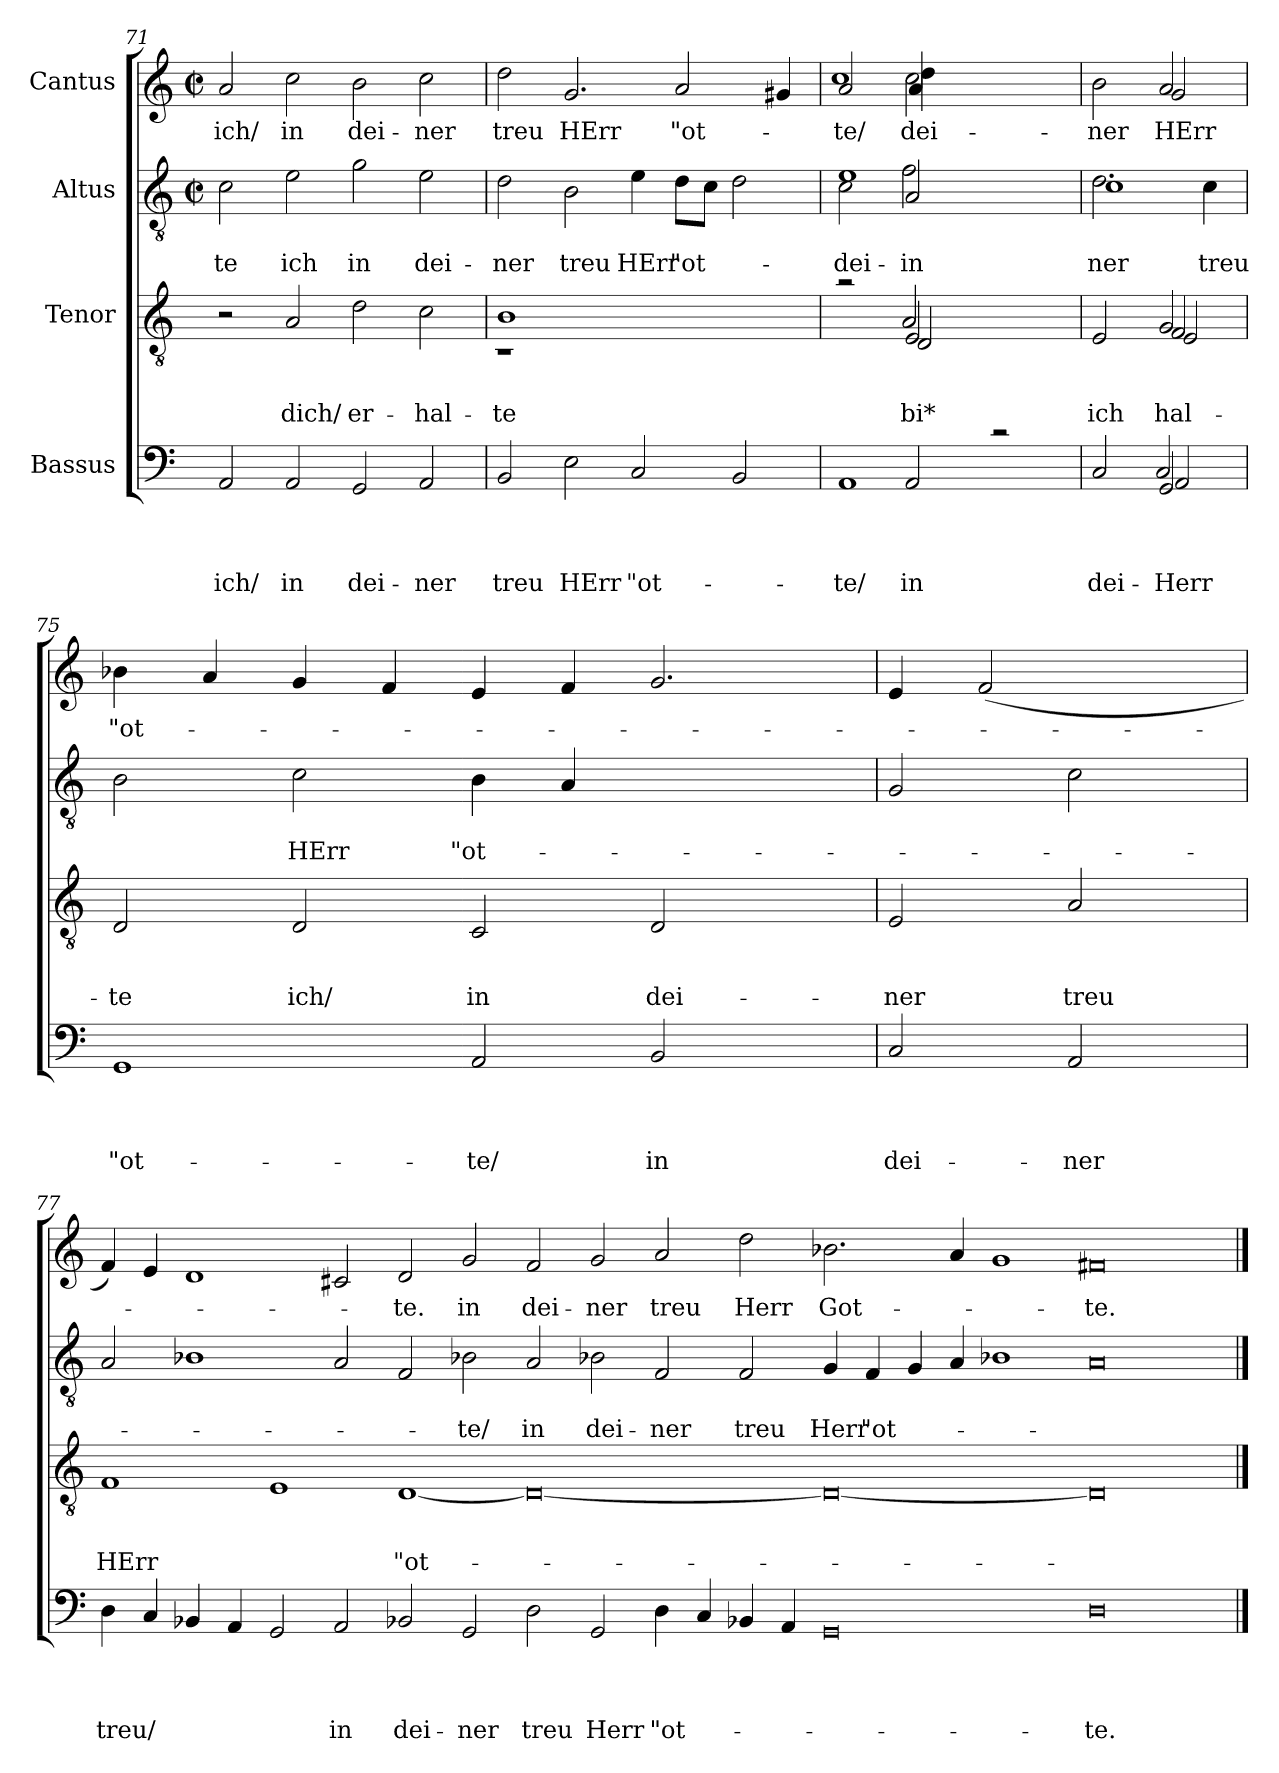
**kern	**text	**text	**text	**text	**kern	**text	**text	**text	**kern	**text	**text	**kern	**text
*part4	*part4	*part4	*part4	*part4	*part3	*part3	*part3	*part3	*part2	*part2	*part2	*part1	*part1
*staff4	*staff4	*staff4	*staff4	*staff4	*staff3	*staff3	*staff3	*staff3	*staff2	*staff2	*staff2	*staff1	*staff1
*I"Bassus	*	*	*	*	*I"Tenor	*	*	*	*I"Altus	*	*	*I"Cantus	*
*clefF4	*	*	*	*	*clefGv2	*	*	*	*clefGv2	*	*	*clefG2	*
*k[]	*	*	*	*	*k[]	*	*	*	*k[]	*	*	*k[]	*
*C:	*	*	*	*	*C:	*	*	*	*C:	*	*	*C:	*
*	*	*	*	*	*	*	*	*	*M2/2	*	*	*M2/2	*
*	*	*	*	*	*	*	*	*	*met(c|)	*	*	*met(c|)	*
=71	=71	=71	=71	=71	=71	=71	=71	=71	=71	=71	=71	=71	=71
!	!	!	!	!LO:LY:b	!	!	!	!	!	!	!LO:LY:b	!	!LO:LY:b
2AA/	.	.	.	ich/	2r	.	.	.	2c\	.	-te	2a/	ich/
!	!	!	!	!LO:LY:b	!	!	!	!LO:LY:b	!	!	!LO:LY:b	!	!LO:LY:b
2AA/	.	.	.	in	2A/	.	.	dich/	2e\	.	ich	2cc\	in
!	!	!	!	!LO:LY:b	!	!	!	!LO:LY:b	!	!	!LO:LY:b	!	!LO:LY:b
2GG/	.	.	.	dei-	2d\	.	.	er-	2g\	.	in	2b\	dei-
!	!	!	!	!LO:LY:b	!	!	!	!LO:LY:b	!	!	!LO:LY:b	!	!LO:LY:b
2AA/	.	.	.	-ner	2c\	.	.	-hal-	2e\	.	dei-	2cc\	-ner
=72	=72	=72	=72	=72	=72	=72	=72	=72	=72	=72	=72	=72	=72
*	*	*	*	*	*^	*	*	*	*	*	*	*	*
!	!	!	!	!LO:LY:b	!	!LO:N:vis=1	!	!	!LO:LY:b	!	!	!LO:LY:b	!	!LO:LY:b
2BB/	.	.	.	treu	1B	0rC	.	.	-te	2d\	.	-ner	2dd\	treu
!	!	!	!	!LO:LY:b	!	!	!	!	!	!	!	!LO:LY:b	!	!LO:LY:b
2E\	.	.	.	HErr	.	.	.	.	.	2B\	.	treu	2.g/	HErr
!	!	!	!	!LO:LY:b	!	!	!	!	!	!	!	!LO:LY:b	!	!
2C/	.	.	.	"ot-	1ryy	.	.	.	.	4e\	.	HErr	.	.
!	!	!	!	!	!	!	!	!	!	!	!	!LO:LY:b	!	!LO:LY:b
.	.	.	.	.	.	.	.	.	.	8d\L	.	"ot-	2a/	"ot-
.	.	.	.	.	.	.	.	.	.	8c\J	.	.	.	.
2BB/	.	.	.	.	.	.	.	.	.	2d\	.	.	.	.
.	.	.	.	.	.	.	.	.	.	.	.	.	4g#X/	.
*	*	*	*	*	*v	*v	*	*	*	*	*	*	*	*
!!LO:LB:g=z
=73	=73	=73	=73	=73	=73	=73	=73	=73	=73	=73	=73	=73	=73
!	!	!	!	!LO:LY:b	!	!	!	!	!	!	!LO:LY:b	!	!LO:LY:b
*^	*	*	*	*	*^	*	*	*	*^	*	*	*^	*
*	*	*	*	*	*	*	*^	*	*	*	*	*^	*	*	*	*^	*
*	*	*	*	*	*	*	*	*	*	*	*	*	*	*	*	*	*	*	*^	*
1AA	2ryy	.	.	.	-te/	2ra	2ryy	2ryy	.	.	.	2c\	2ryy	1e	.	dei-	2a/	2ryy	2ryy	1cc	-te/
!	!	!	!	!	!LO:LY:b	!	!	!	!	!	!LO:LY:b	!	!	!	!	!	!	!	!	!	!
!	!	!	!	!	!	!	!	!	!	!	!LO:LY:b	!	!	!	!	!	!	!	!	!	!
!	!	!	!	!	!	!	!	!	!	!	!LO:LY:b	!	!	!	!	!LO:LY:b	!	!	!	!	!
!	!	!	!	!	!	!	!	!	!	!	!	!	!	!	!	!LO:LY:b	!	!	!	!	!LO:LY:b
!	!	!	!	!	!	!	!	!	!	!	!	!	!	!	!	!	!	!	!	!	!LO:LY:b
.	2AA/	.	.	.	in	2E/	2D/	2A/	.	.	bi*	2A/	2f\	.	.	in	2cc\	4dd\	4a/	.	dei-
.	.	.	.	.	.	.	.	.	.	.	.	.	.	.	.	.	.	2ryy	2ryy	.	.
2rc	2ryy	.	.	.	.	2ryy	2ryy	2ryy	.	.	.	2ryy	2ryy	2ryy	.	.	2ryy	.	.	2ryy	.
.	.	.	.	.	.	.	.	.	.	.	.	.	.	.	.	.	.	4ryy	4ryy	.	.
*	*	*	*	*	*	*	*	*	*	*	*	*v	*v	*v	*	*	*	*	*	*	*
*v	*v	*	*	*	*	*	*	*	*	*	*	*	*	*	*	*	*v	*v	*
=74	=74	=74	=74	=74	=74	=74	=74	=74	=74	=74	=74	=74	=74	=74	=74	=74	=74
!	!	!	!	!LO:LY:b	!	!	!	!	!	!LO:LY:b	!	!	!LO:LY:b	!	!	!	!LO:LY:b
*^	*	*	*	*	*	*	*	*	*	*	*^	*	*	*	*	*	*
*	*^	*	*	*	*	*	*	*	*	*	*	*	*	*	*	*	*v	*v	*
2C/	2ryy	2ryy	.	.	.	dei-	2E/	2ryy	2ryy	.	.	ich	2.d\	1c	.	-ner	2b\	2ryy	-ner
!	!	!	!	!	!	!LO:LY:b	!	!	!	!	!	!	!	!	!	!	!	!	!
!	!	!	!	!	!	!LO:LY:b	!	!	!	!	!	!	!	!	!	!	!	!	!
!	!	!	!	!	!	!LO:LY:b	!	!	!	!	!	!LO:LY:b	!	!	!	!	!	!	!
!	!	!	!	!	!	!	!	!	!	!	!	!LO:LY:b	!	!	!	!	!	!	!
!	!	!	!	!	!	!	!	!	!	!	!	!LO:LY:b	!	!	!	!	!	!	!LO:LY:b
!	!	!	!	!	!	!	!	!	!	!	!	!	!	!	!	!	!	!	!LO:LY:b
2GG/	2AA/	2C/	.	.	.	Herr	2G/	2F/	2E/	.	.	-hal-	.	.	.	.	2a/	2g/	HErr
!	!	!	!	!	!	!	!	!	!	!	!	!	!	!	!	!LO:LY:b	!	!	!
.	.	.	.	.	.	.	.	.	.	.	.	.	4c\	.	.	treu	.	.	.
*v	*v	*v	*	*	*	*	*	*	*	*	*	*	*v	*v	*	*	*v	*v	*
*	*	*	*	*	*v	*v	*v	*	*	*	*	*	*	*	*
=75	=75	=75	=75	=75	=75	=75	=75	=75	=75	=75	=75	=75	=75
!	!	!	!	!LO:LY:b	!	!	!	!LO:LY:b	!	!	!	!	!LO:LY:b
1GG	.	.	.	"ot-	2D/	.	.	-te	2B\	.	.	4b-X\	"ot-
.	.	.	.	.	.	.	.	.	.	.	.	4a/	.
!	!	!	!	!	!	!	!	!LO:LY:b	!	!	!LO:LY:b	!	!
.	.	.	.	.	2D/	.	.	ich/	2c\	.	HErr	4g/	.
.	.	.	.	.	.	.	.	.	.	.	.	4f/	.
!	!	!	!	!LO:LY:b	!	!	!	!LO:LY:b	!	!	!LO:LY:b	!	!
2AA/	.	.	.	-te/	2C/	.	.	in	4B\	.	"ot-	4e/	.
.	.	.	.	.	.	.	.	.	4A/	.	.	4f/	.
!	!	!	!	!LO:LY:b	!	!	!	!LO:LY:b	!	!	!	!	!
2BB/	.	.	.	in	2D/	.	.	dei-	2.ryy	.	.	2.g/	.
4ryy	.	.	.	.	4ryy	.	.	.	.	.	.	.	.
=76	=76	=76	=76	=76	=76	=76	=76	=76	=76	=76	=76	=76	=76
!	!	!	!	!LO:LY:b	!	!	!	!LO:LY:b	!	!	!	!	!
2C/	.	.	.	dei-	2E/	.	.	-ner	2G/	.	.	4e/	.
.	.	.	.	.	.	.	.	.	.	.	.	(<2f/	.
!	!	!	!	!LO:LY:b	!	!	!	!LO:LY:b	!	!	!	!	!
2AA/	.	.	.	-ner	2A/	.	.	treu	2c\	.	.	.	.
.	.	.	.	.	.	.	.	.	.	.	.	4ryy	.
!!LO:LB:g=z
=77	=77	=77	=77	=77	=77	=77	=77	=77	=77	=77	=77	=77	=77
!	!	!	!	!LO:LY:b	!	!	!	!LO:LY:b	!	!	!	!	!
4D\	.	.	.	treu/	1F	.	.	HErr	2A/	.	.	4f/)	.
4C/	.	.	.	.	.	.	.	.	.	.	.	4e/	.
4BB-X/	.	.	.	.	.	.	.	.	1B-X	.	.	1d	.
4AA/	.	.	.	.	.	.	.	.	.	.	.	.	.
2GG/	.	.	.	.	1E	.	.	.	.	.	.	.	.
!	!	!	!	!LO:LY:b	!	!	!	!	!	!	!	!	!
2AA/	.	.	.	in	.	.	.	.	2A/	.	.	2c#X/	.
!	!	!	!	!LO:LY:b	!	!	!	!LO:LY:b	!	!	!	!	!LO:LY:b
2BB-X/	.	.	.	dei-	[<1D	.	.	"ot-	2F/	.	.	2d/	-te.
!	!	!	!	!LO:LY:b	!	!	!	!	!	!	!LO:LY:b	!	!LO:LY:b
2GG/	.	.	.	-ner	.	.	.	.	2B-X\	.	-te/	2g/	in
!	!	!	!	!LO:LY:b	!	!	!	!	!	!	!LO:LY:b	!	!LO:LY:b
2D\	.	.	.	treu	0D_	.	.	.	2A/	.	in	2f/	dei-
!	!	!	!	!LO:LY:b	!	!	!	!	!	!	!LO:LY:b	!	!LO:LY:b
2GG/	.	.	.	Herr	.	.	.	.	2B-X\	.	dei-	2g/	-ner
!	!	!	!	!LO:LY:b	!	!	!	!	!	!	!LO:LY:b	!	!LO:LY:b
4D\	.	.	.	"ot-	.	.	.	.	2F/	.	-ner	2a/	treu
4C/	.	.	.	.	.	.	.	.	.	.	.	.	.
!	!	!	!	!	!	!	!	!	!	!	!LO:LY:b	!	!LO:LY:b
4BB-X/	.	.	.	.	.	.	.	.	2F/	.	treu	2dd\	Herr
4AA/	.	.	.	.	.	.	.	.	.	.	.	.	.
!	!	!	!	!	!	!	!	!	!	!	!LO:LY:b	!	!LO:LY:b
0GG	.	.	.	.	0D_	.	.	.	4G/	.	Herr	2.b-X\	Got-
!	!	!	!	!	!	!	!	!	!	!	!LO:LY:b	!	!
.	.	.	.	.	.	.	.	.	4F/	.	"ot-	.	.
.	.	.	.	.	.	.	.	.	4G/	.	.	.	.
.	.	.	.	.	.	.	.	.	4A/	.	.	4a/	.
.	.	.	.	.	.	.	.	.	1B-X	.	.	1g	.
!	!	!	!	!LO:LY:b	!	!	!	!	!	!	!	!	!LO:LY:b
0D	.	.	.	-te.	0D]	.	.	.	0A	.	.	0f#X	-te.
==	==	==	==	==	==	==	==	==	==	==	==	==	==
*-	*-	*-	*-	*-	*-	*-	*-	*-	*-	*-	*-	*-	*-
